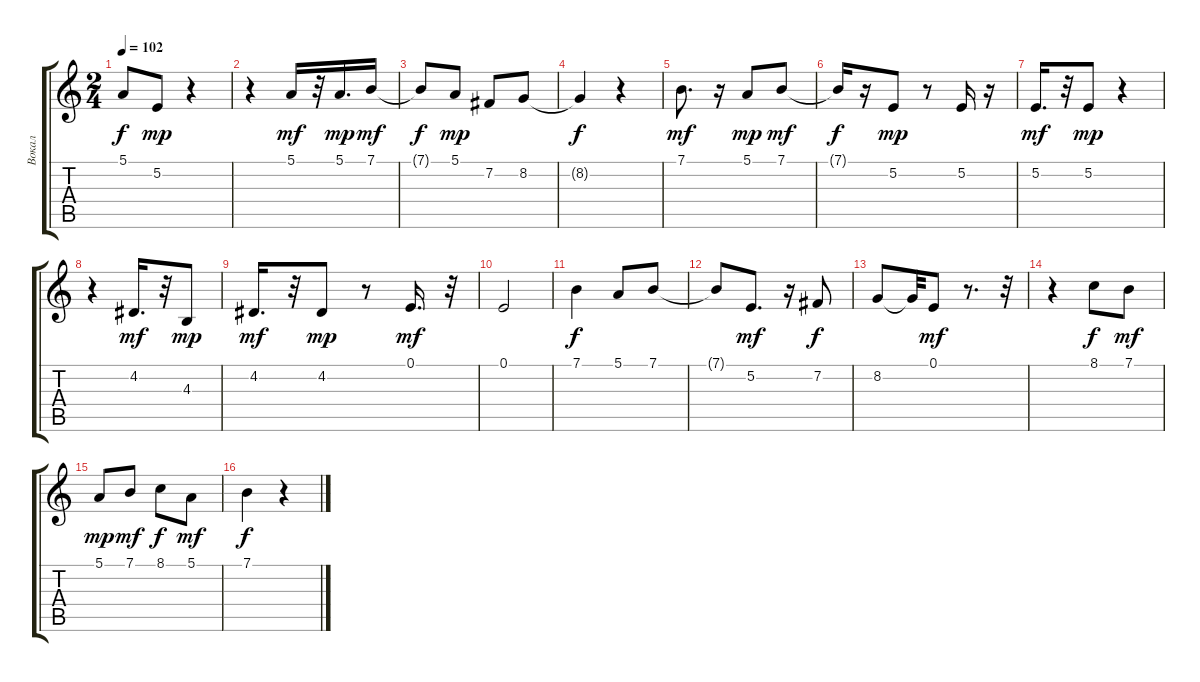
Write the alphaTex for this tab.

\track ("Вокал" "Вокал") {instrument flute}
\staff {score tabs}
\tuning (E4 B3 G3 D3 A2 E2) {hide}
\ts (2 4)
\tempo 102
\clef g2
\ks c
5.1{t}.8{dy f} 5.2.8{dy mp} r.4 |
r.4 5.1.16{dy mf} r.32 5.1.16{d dy mp} 7.1.16{dy mf} |
7.1{t}.8{dy f} 5.1.8{dy mp} 7.2.8 8.2.8 |
8.2{t}.4{dy f} r.4 |
7.1.8{d dy mf} r.16 5.1.8{dy mp} 7.1.8{dy mf} |
7.1{t}.16{dy f} r.16 5.2.8{dy mp} r.8 5.2.16 r.16 |
5.2.16{d dy mf} r.32 5.2.8{dy mp} r.4 |
r.4 4.2.16{d dy mf} r.32 4.3.8{dy mp} |
4.2.16{d dy mf} r.32 4.2.8{dy mp} r.8 0.1.16{d dy mf} r.32 |
0.1.2 |
7.1.4{dy f volume 16} 5.1.8 7.1.8 |
7.1{t}.8 5.2.8{d dy mf} r.16 7.2.8{dy f} |
8.2.8 8.2{t}.32 0.1.8{dy mf} r.8{d} r.32 |
r.4 8.1.8{dy f} 7.1.8{dy mf} |
5.1.8{dy mp} 7.1.8{dy mf} 8.1.8{dy f} 5.1.8{dy mf} |
7.1.4{dy f} r.4
